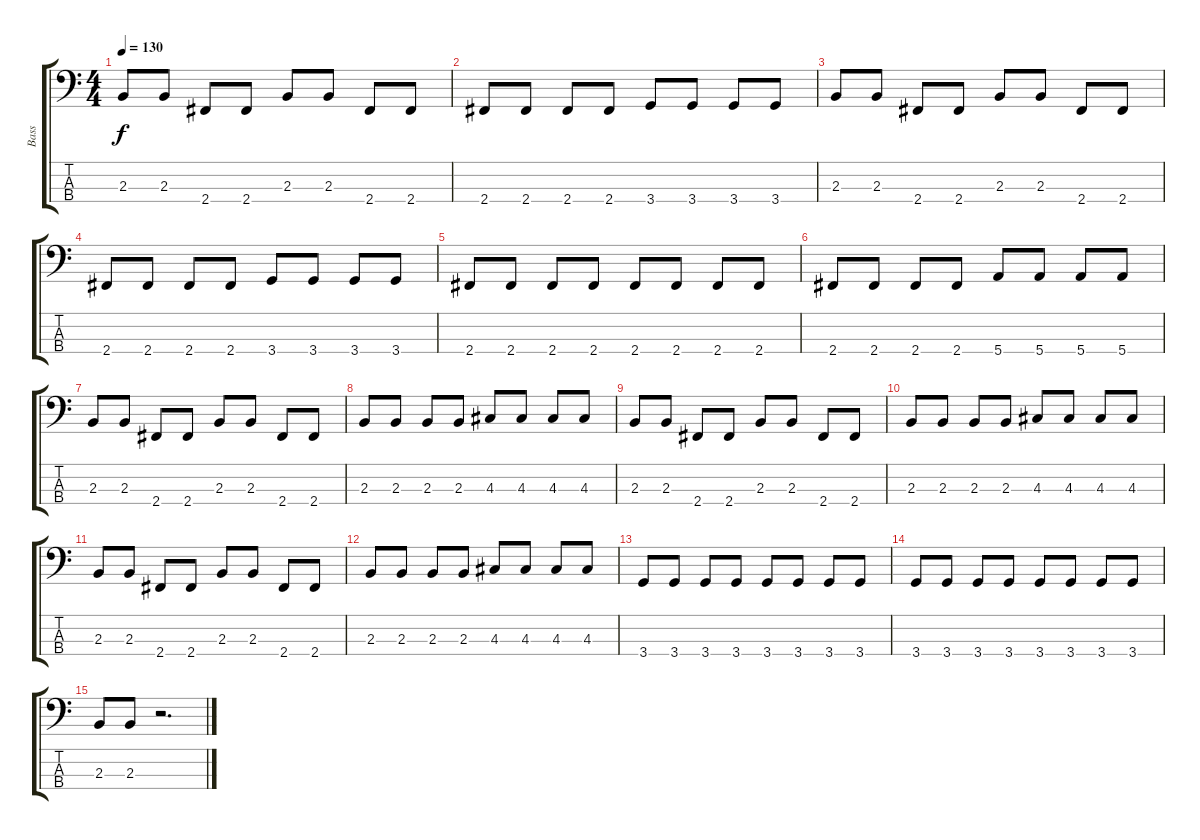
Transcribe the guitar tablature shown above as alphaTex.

\track ("Bass" "Bass") {instrument electricbassfinger}
\staff {score tabs}
\tuning (G2 D2 A1 E1) {hide}
\ts (4 4)
\tempo 130
\clef f4
\ks c
2.3.8{dy f} 2.3.8 2.4.8 2.4.8 2.3.8 2.3.8 2.4.8 2.4.8 |
2.4.8 2.4.8 2.4.8 2.4.8 3.4.8 3.4.8 3.4.8 3.4.8 |
2.3.8 2.3.8 2.4.8 2.4.8 2.3.8 2.3.8 2.4.8 2.4.8 |
2.4.8 2.4.8 2.4.8 2.4.8 3.4.8 3.4.8 3.4.8 3.4.8 |
2.4.8 2.4.8 2.4.8 2.4.8 2.4.8 2.4.8 2.4.8 2.4.8 |
2.4.8 2.4.8 2.4.8 2.4.8 5.4.8 5.4.8 5.4.8 5.4.8 |
2.3.8 2.3.8 2.4.8 2.4.8 2.3.8 2.3.8 2.4.8 2.4.8 |
2.3.8 2.3.8 2.3.8 2.3.8 4.3.8 4.3.8 4.3.8 4.3.8 |
2.3.8 2.3.8 2.4.8 2.4.8 2.3.8 2.3.8 2.4.8 2.4.8 |
2.3.8 2.3.8 2.3.8 2.3.8 4.3.8 4.3.8 4.3.8 4.3.8 |
2.3.8 2.3.8 2.4.8 2.4.8 2.3.8 2.3.8 2.4.8 2.4.8 |
2.3.8 2.3.8 2.3.8 2.3.8 4.3.8 4.3.8 4.3.8 4.3.8 |
3.4.8 3.4.8 3.4.8 3.4.8 3.4.8 3.4.8 3.4.8 3.4.8 |
3.4.8 3.4.8 3.4.8 3.4.8 3.4.8 3.4.8 3.4.8 3.4.8 |
2.3.8 2.3.8 r.2{d}
